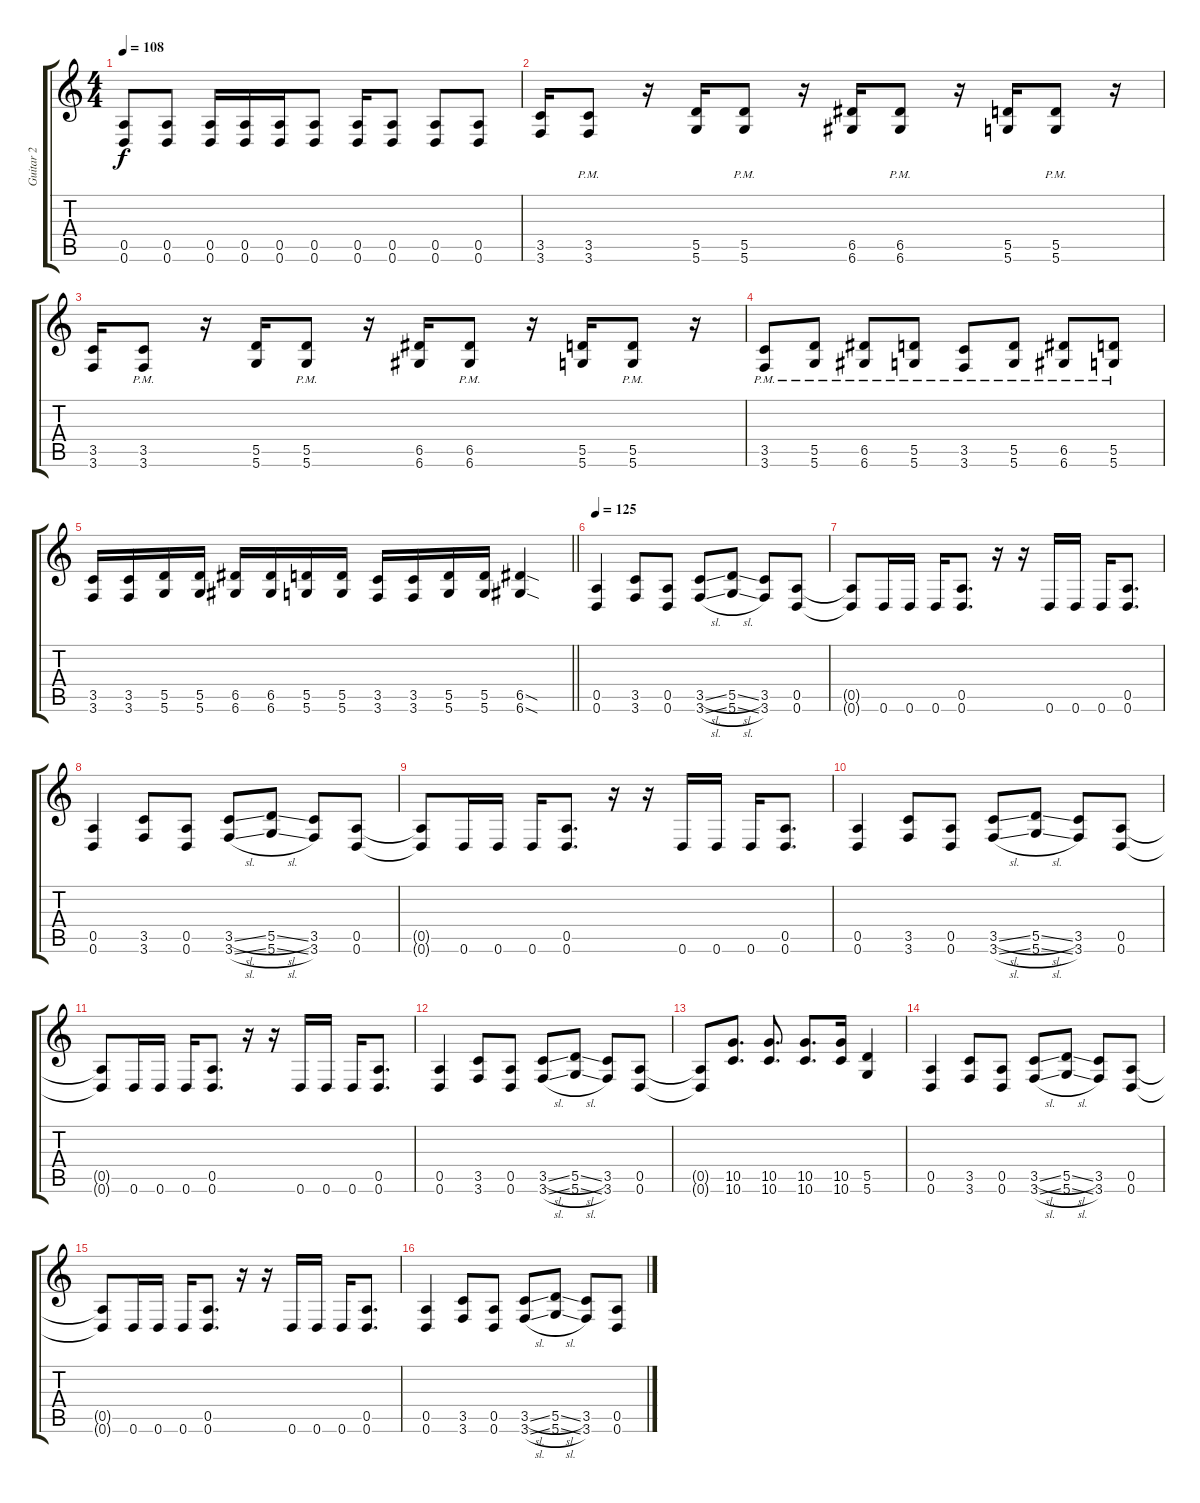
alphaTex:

\track ("Guitar 2" "Guitar 2") {instrument distortionguitar}
\staff {score tabs}
\tuning (E4 B3 G3 D3 A2 D2) {hide}
\ts (4 4)
\tempo 108
\clef g2
\ks c
(0.5 0.6).8{dy f} (0.5 0.6).8 (0.5 0.6).16 (0.5 0.6).16 (0.5 0.6).16 (0.5 0.6).8 (0.5 0.6).16 (0.5 0.6).8 (0.5 0.6).8 (0.5 0.6).8 |
(3.5 3.6).16 (3.5{pm} 3.6{pm}).8 r.16 (5.5 5.6).16 (5.5{pm} 5.6{pm}).8 r.16 (6.5 6.6).16 (6.5{pm} 6.6{pm}).8 r.16 (5.5 5.6).16 (5.5{pm} 5.6{pm}).8 r.16 |
(3.5 3.6).16 (3.5{pm} 3.6{pm}).8 r.16 (5.5 5.6).16 (5.5{pm} 5.6{pm}).8 r.16 (6.5 6.6).16 (6.5{pm} 6.6{pm}).8 r.16 (5.5 5.6).16 (5.5{pm} 5.6{pm}).8 r.16 |
(3.5{pm} 3.6{pm}).8 (5.5{pm} 5.6{pm}).8 (6.5{pm} 6.6{pm}).8 (5.5{pm} 5.6{pm}).8 (3.5{pm} 3.6{pm}).8 (5.5{pm} 5.6{pm}).8 (6.5{pm} 6.6{pm}).8 (5.5{pm} 5.6{pm}).8 |
\barLineRight lightlight
(3.5 3.6).16 (3.5 3.6).16 (5.5 5.6).16 (5.5 5.6).16 (6.5 6.6).16 (6.5 6.6).16 (5.5 5.6).16 (5.5 5.6).16 (3.5 3.6).16 (3.5 3.6).16 (5.5 5.6).16 (5.5 5.6).16 (6.5{sod} 6.6{sod}).4 |
\section ("" "")
\tempo 125
(0.5 0.6).4 (3.5 3.6).8 (0.5 0.6).8 (3.5{sl} 3.6{sl}).8 (5.5{sl} 5.6{sl}).8 (3.5 3.6).8 (0.5 0.6).8 |
(0.5{t} 0.6{t}).8 0.6.16 0.6.16 0.6.16 (0.5 0.6).8{d} r.16 r.16 0.6.16 0.6.16 0.6.16 (0.5 0.6).8{d} |
(0.5 0.6).4 (3.5 3.6).8 (0.5 0.6).8 (3.5{sl} 3.6{sl}).8 (5.5{sl} 5.6{sl}).8 (3.5 3.6).8 (0.5 0.6).8 |
(0.5{t} 0.6{t}).8 0.6.16 0.6.16 0.6.16 (0.5 0.6).8{d} r.16 r.16 0.6.16 0.6.16 0.6.16 (0.5 0.6).8{d} |
(0.5 0.6).4 (3.5 3.6).8 (0.5 0.6).8 (3.5{sl} 3.6{sl}).8 (5.5{sl} 5.6{sl}).8 (3.5 3.6).8 (0.5 0.6).8 |
(0.5{t} 0.6{t}).8 0.6.16 0.6.16 0.6.16 (0.5 0.6).8{d} r.16 r.16 0.6.16 0.6.16 0.6.16 (0.5 0.6).8{d} |
(0.5 0.6).4 (3.5 3.6).8 (0.5 0.6).8 (3.5{sl} 3.6{sl}).8 (5.5{sl} 5.6{sl}).8 (3.5 3.6).8 (0.5 0.6).8 |
(0.5{t} 0.6{t}).8 (10.5 10.6).8{d} (10.5 10.6).8{d} (10.5 10.6).8{d} (10.5 10.6).16 (5.5 5.6).4 |
(0.5 0.6).4 (3.5 3.6).8 (0.5 0.6).8 (3.5{sl} 3.6{sl}).8 (5.5{sl} 5.6{sl}).8 (3.5 3.6).8 (0.5 0.6).8 |
(0.5{t} 0.6{t}).8 0.6.16 0.6.16 0.6.16 (0.5 0.6).8{d} r.16 r.16 0.6.16 0.6.16 0.6.16 (0.5 0.6).8{d} |
(0.5 0.6).4 (3.5 3.6).8 (0.5 0.6).8 (3.5{sl} 3.6{sl}).8 (5.5{sl} 5.6{sl}).8 (3.5 3.6).8 (0.5 0.6).8
